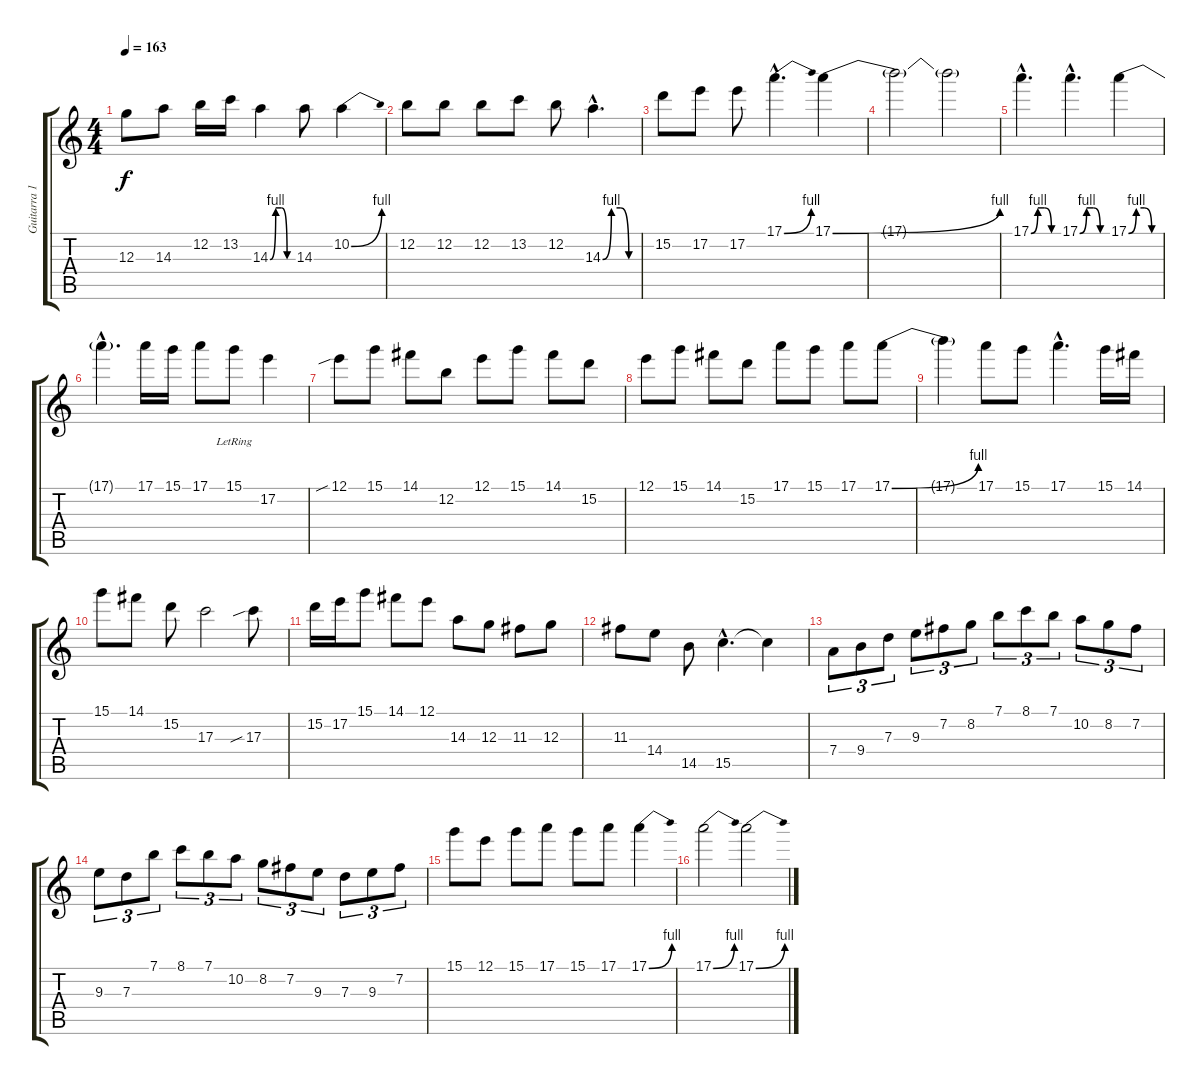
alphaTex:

\track ("Guitarra 1" "Guitarra 1") {instrument distortionguitar}
\staff {score tabs}
\tuning (E4 B3 G3 D3 A2 E2) {hide}
\ts (4 4)
\tempo 163
\clef g2
\ks c
12.3.8{dy f} 14.3.8 12.2.16 13.2.16 14.3{be (custom 0 0 15 4 30 4 45 0 60 0)}.4 14.3.8 10.2{be (bend 0 0 60 4)}.4 |
12.2.8 12.2.8 12.2.8 13.2.8 12.2.8 14.3{be (custom 0 0 15 4 30 4 45 0 60 0) hac}.4{d} |
15.2.8 17.2.8 17.2.8 17.1{be (bend 0 0 60 4) hac}.4{d} 17.1{be (bend 0 0 60 4)}.4 |
17.1{t}.2 17.1{t}.2 |
17.1{be (custom 0 0 15 4 30 4 45 0 60 0) hac}.4{d} 17.1{be (custom 0 0 15 4 30 4 45 0 60 0) hac}.4{d} 17.1{be (custom 0 0 15 4 30 4 45 0 60 0)}.4 |
17.1{hac t}.4{d} 17.1.16 15.1.16 17.1.8 15.1{lr}.8 17.2.4 |
12.1{sib}.8 15.1.8 14.1.8 12.2.8 12.1.8 15.1.8 14.1.8 15.2.8 |
12.1.8 15.1.8 14.1.8 15.2.8 17.1.8 15.1.8 17.1.8 17.1{be (bend 0 0 60 4)}.8 |
17.1{t}.4 17.1.8 15.1.8 17.1{hac}.4{d} 15.1.16 14.1.16 |
15.1.8 14.1.8 15.2.8 17.3.2 17.3{sib}.8 |
15.2.16 17.2.16 15.1.8 14.1.8 12.1.8 14.3.8 12.3.8 11.3.8 12.3.8 |
11.3.8 14.4.8 14.5.8 15.5{hac}.4{d} 15.5{t}.4 |
7.4.8{tu (3 2)} 9.4.8{tu (3 2)} 7.3.8{tu (3 2)} 9.3.8{tu (3 2)} 7.2.8{tu (3 2)} 8.2.8{tu (3 2)} 7.1.8{tu (3 2)} 8.1.8{tu (3 2)} 7.1.8{tu (3 2)} 10.2.8{tu (3 2)} 8.2.8{tu (3 2)} 7.2.8{tu (3 2)} |
9.3.8{tu (3 2)} 7.3.8{tu (3 2)} 7.1.8{tu (3 2)} 8.1.8{tu (3 2)} 7.1.8{tu (3 2)} 10.2.8{tu (3 2)} 8.2.8{tu (3 2)} 7.2.8{tu (3 2)} 9.3.8{tu (3 2)} 7.3.8{tu (3 2)} 9.3.8{tu (3 2)} 7.2.8{tu (3 2)} |
15.1.8 12.1.8 15.1.8 17.1.8 15.1.8 17.1.8 17.1{be (bend 0 0 60 4)}.4 |
17.1{be (bend 0 0 60 4)}.2 17.1{be (bend 0 0 60 4)}.2
